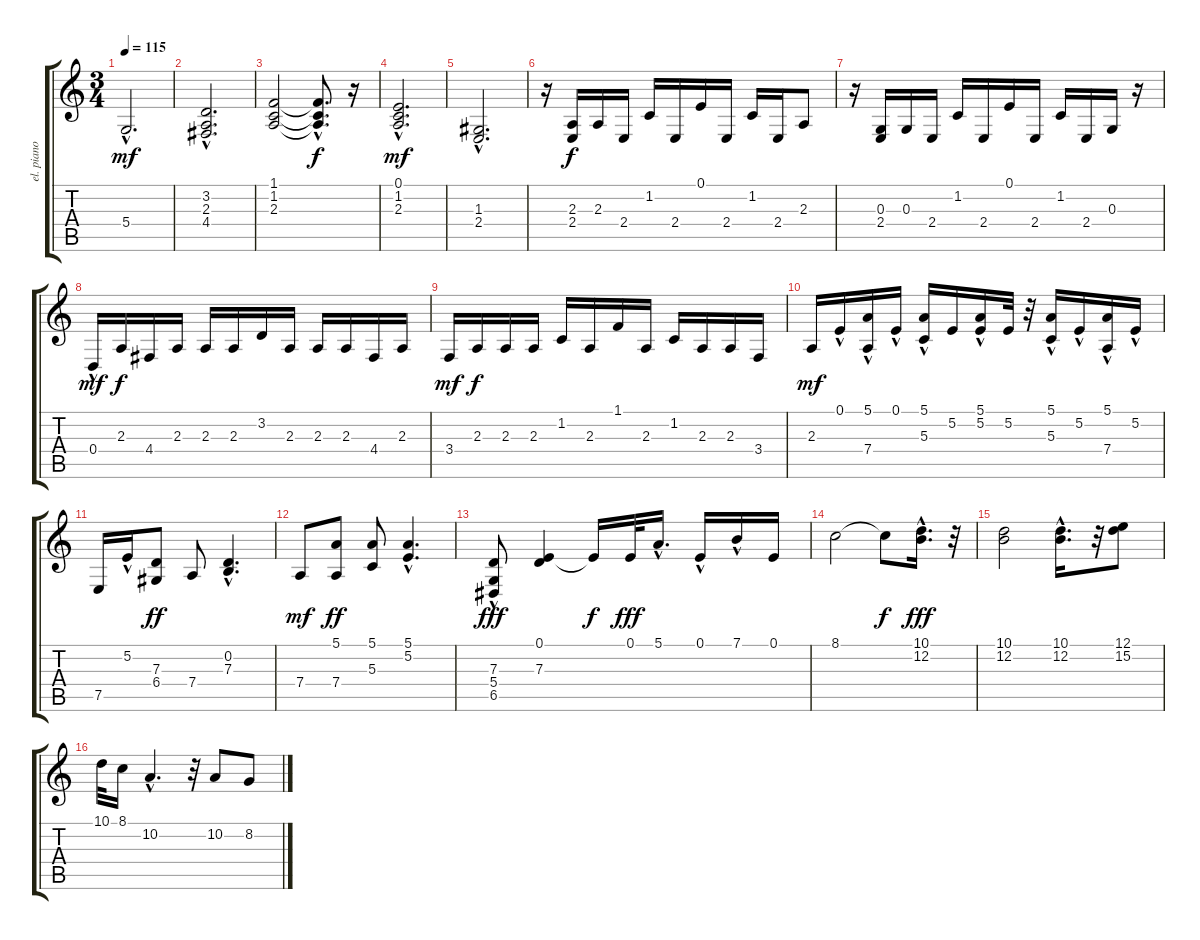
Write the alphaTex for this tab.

\track ("el. piano 2" "el. piano ") {instrument electricpiano2}
\staff {score tabs}
\tuning (E4 B3 G3 D3 A2 E2) {hide}
\ts (3 4)
\tempo 115
\clef g2
\ks c
5.4{hac}.2{d dy mf} |
(3.2{hac} 2.3{hac} 4.4{hac}).2{d} |
(1.1 1.2 2.3).2 (1.1{hac t} 1.2{hac t} 2.3{hac t}).8{d dy f} r.16 |
(0.1 1.2{hac} 2.3{hac}).2{d dy mf} |
(1.3{hac} 2.4).2{d} |
r.16 (2.3 2.4).16{dy f} 2.3.16 2.4.16 1.2.16 2.4.16 0.1.16 2.4.16 1.2.16 2.4.16 2.3.8 |
r.16 (0.3 2.4).16 0.3.16 2.4.16 1.2.16 2.4.16 0.1.16 2.4.16 1.2.16 2.4.16 0.3.16 r.16 |
0.4{hac}.16{dy mf} 2.3.16{dy f} 4.4.16 2.3.16 2.3.16 2.3.16 3.2.16 2.3.16 2.3.16 2.3.16 4.4.16 2.3.16 |
3.4.16{dy mf} 2.3.16{dy f} 2.3.16 2.3.16 1.2.16 2.3.16 1.1.16 2.3.16 1.2.16 2.3.16 2.3.16 3.4.16 |
2.3.16{dy mf} 0.1{hac}.16 (5.1{hac} 7.4{hac}).16 0.1{hac}.16 (5.1{hac} 5.3{hac}).16 5.2.16 (5.1{hac} 5.2).16 5.2.32 r.32 (5.1{hac} 5.3{hac}).16 5.2{hac}.16 (5.1{hac} 7.4{hac}).16 5.2{hac}.16 |
7.5.16 5.2{hac}.16 (7.3 6.4).8{dy ff} 7.4.8 (0.2{hac} 7.3{hac}).4{d} |
7.4.8{dy mf} (5.1 7.4).8{dy ff} (5.1 5.3).8 (5.1{hac} 5.2).4{d} |
(7.3 5.4{hac} 6.5{hac}).8{dy fff} (0.1 7.3).4 0.1{t}.16{dy f} 0.1.32{dy fff} 5.1{hac}.16{d} 0.1{hac}.16 7.1{hac}.16 0.1.16 |
8.1.2 8.1{t}.8{dy f} (10.1 12.2{hac}).16{d dy fff} r.32 |
(10.1 12.2).2 (10.1 12.2{hac}).16{d} r.32 (12.1 15.2).8 |
10.1.32 8.1.16 10.2{hac}.4{d} r.32 10.2.8 8.2.8
